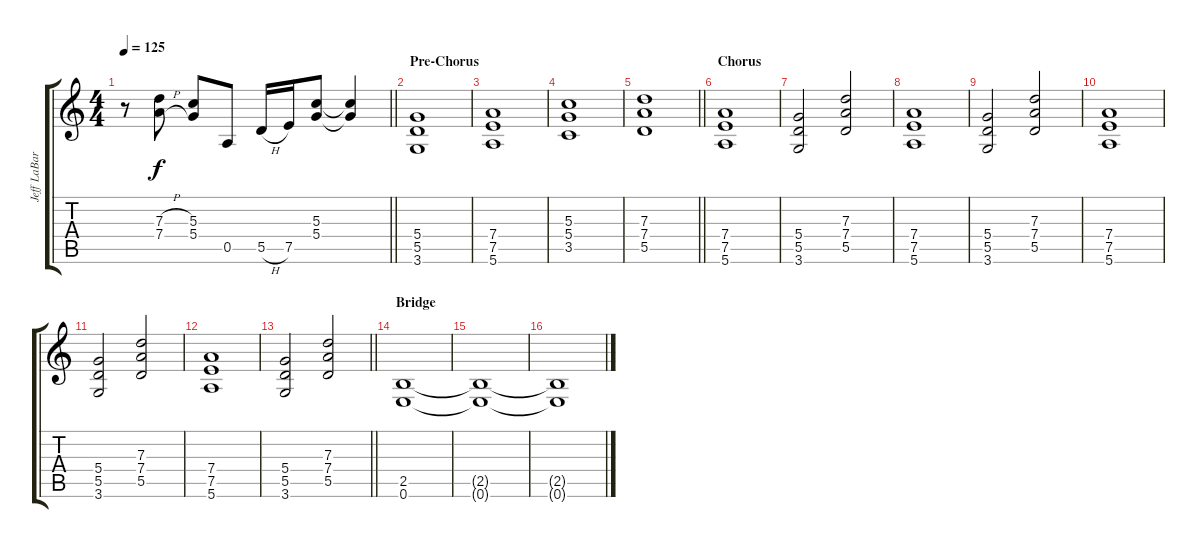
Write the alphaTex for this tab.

\track ("Jeff LaBar - Rhytm Guitar" "Jeff LaBar") {instrument overdrivenguitar}
\staff {score tabs}
\tuning (E4 B3 G3 D3 A2 E2) {hide}
\ts (4 4)
\tempo 125
\clef g2
\barLineRight lightlight
\ks c
r.8{dy f} (7.3{h} 7.4{h}).8 (5.3 5.4).8 0.5.8 5.5{h}.16 7.5.16 (5.3 5.4).8 (5.3{t} 5.4{t}).4 |
\section ("" "Pre-Chorus")
(5.4 5.5 3.6).1 |
(7.4 7.5 5.6).1 |
(5.3 5.4 3.5).1 |
\barLineRight lightlight
(7.3 7.4 5.5).1 |
\section ("" "Chorus")
(7.4 7.5 5.6).1 |
(5.4 5.5 3.6).2 (7.3 7.4 5.5).2 |
(7.4 7.5 5.6).1 |
(5.4 5.5 3.6).2 (7.3 7.4 5.5).2 |
(7.4 7.5 5.6).1 |
(5.4 5.5 3.6).2 (7.3 7.4 5.5).2 |
(7.4 7.5 5.6).1 |
\barLineRight lightlight
(5.4 5.5 3.6).2 (7.3 7.4 5.5).2 |
\section ("" "Bridge")
(2.5 0.6).1 |
(2.5{t} 0.6{t}).1 |
(2.5{t} 0.6{t}).1
